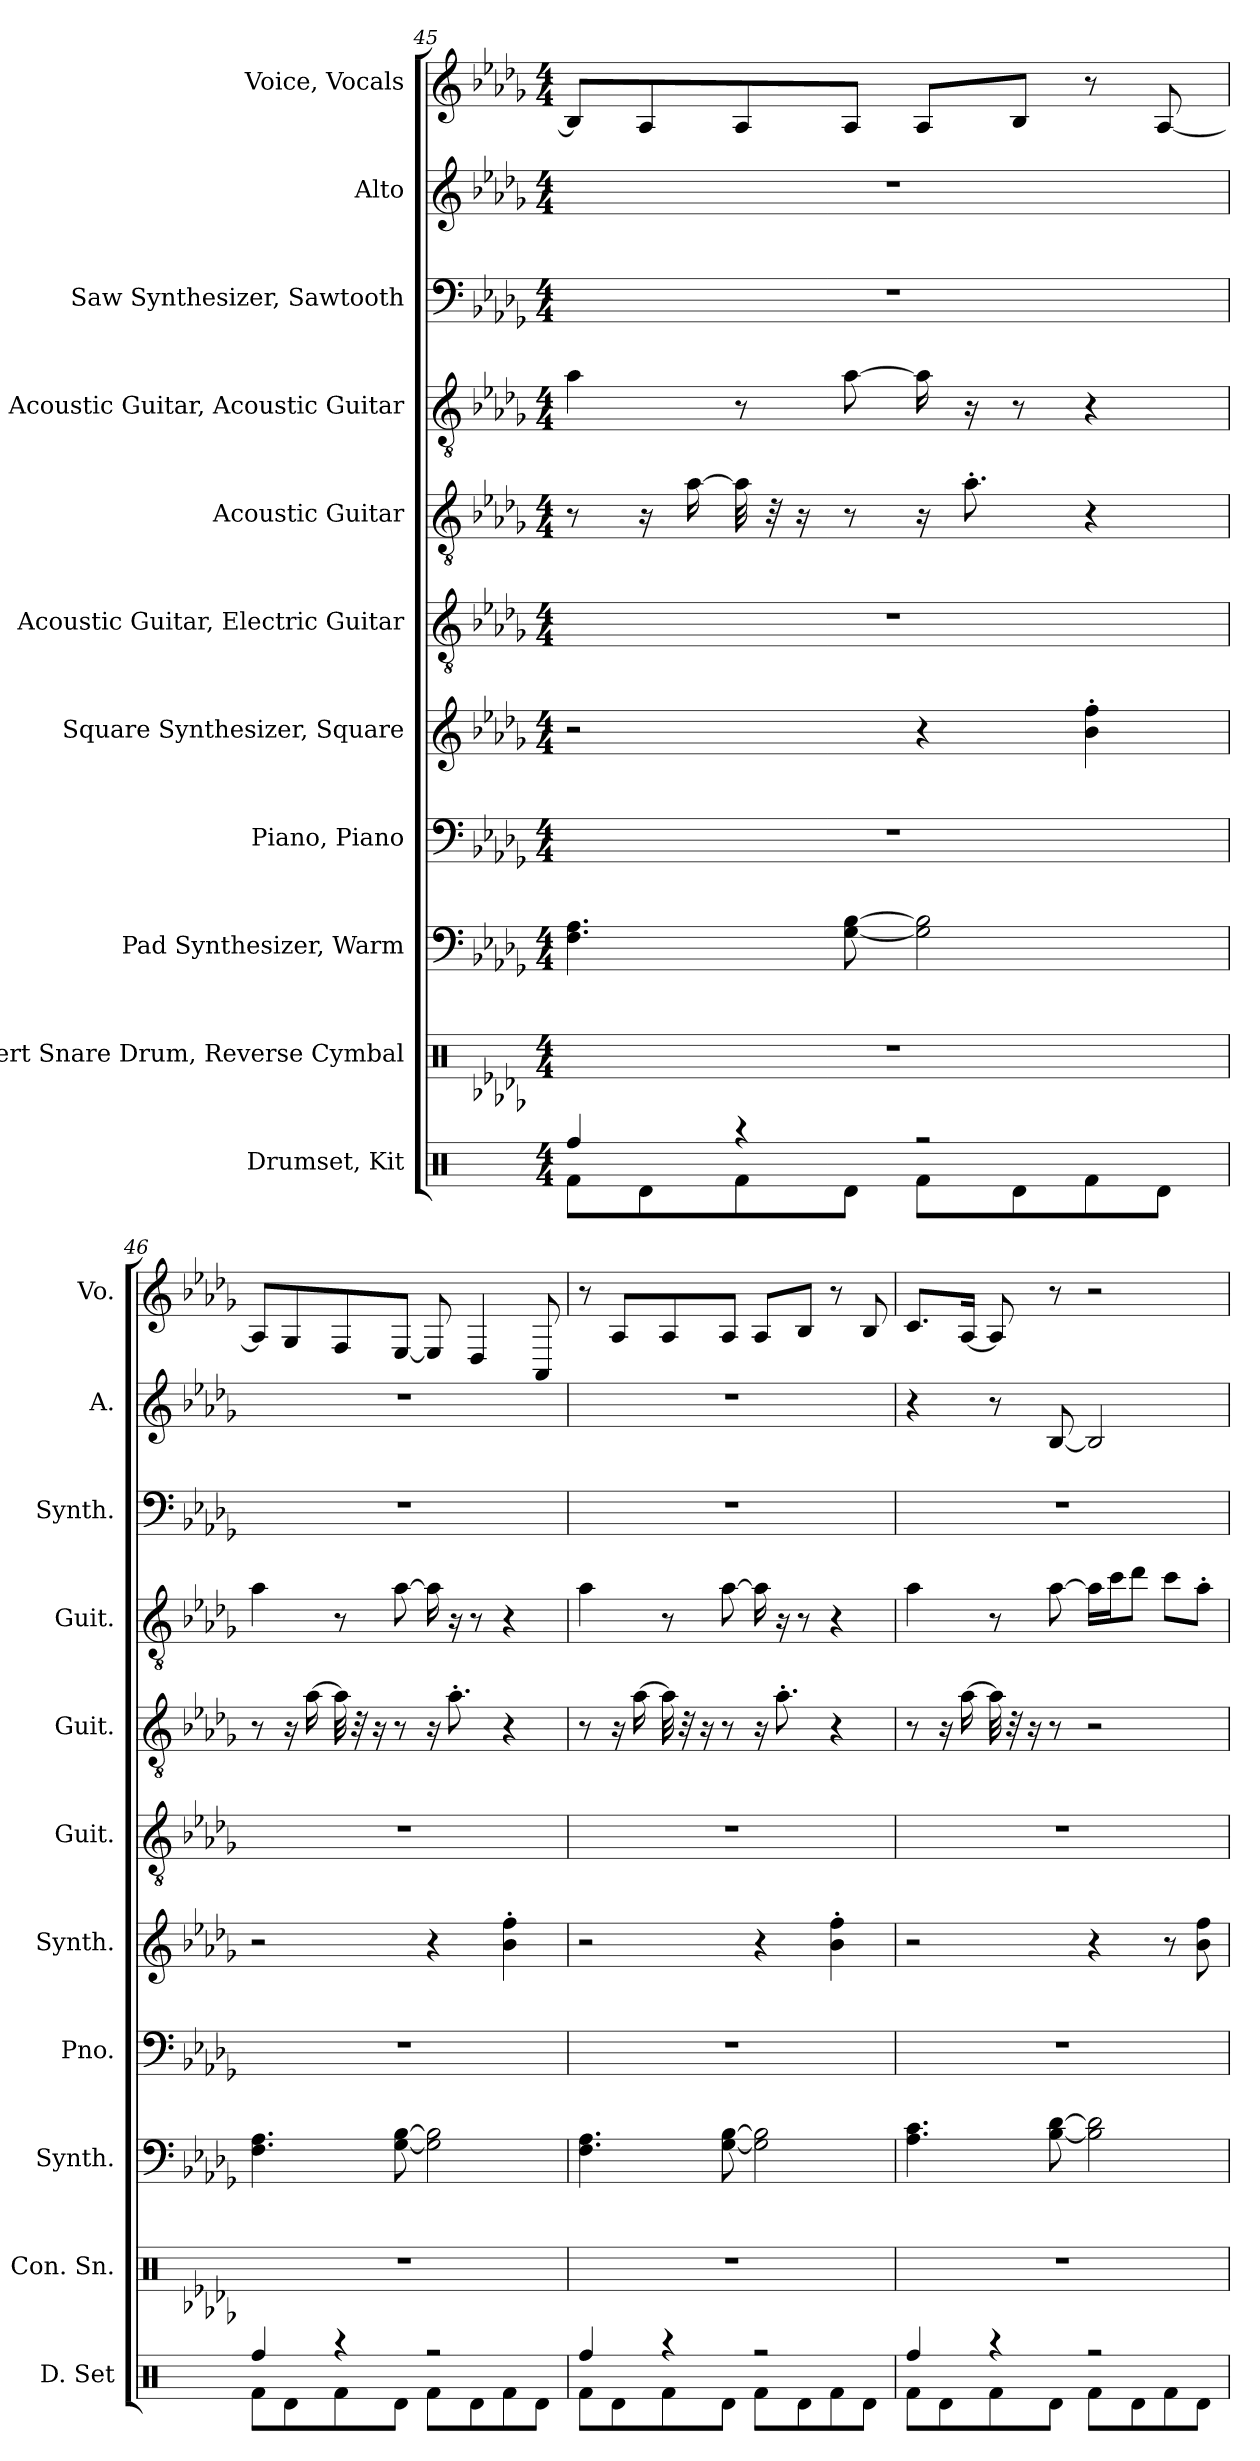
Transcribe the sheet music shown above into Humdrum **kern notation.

**kern	**kern	**kern	**kern	**kern	**kern	**kern	**kern	**kern	**kern	**kern
*part11	*part10	*part9	*part8	*part7	*part6	*part5	*part4	*part3	*part2	*part1
*staff11	*staff10	*staff9	*staff8	*staff7	*staff6	*staff5	*staff4	*staff3	*staff2	*staff1
*I"Drumset, Kit	*I"Concert Snare Drum, Reverse Cymbal	*I"Pad Synthesizer, Warm	*I"Piano, Piano	*I"Square Synthesizer, Square	*I"Acoustic Guitar, Electric Guitar	*I"Acoustic Guitar	*I"Acoustic Guitar, Acoustic Guitar	*I"Saw Synthesizer, Sawtooth	*I"Alto	*I"Voice, Vocals
*I'D. Set	*I'Con. Sn.	*I'Synth.	*I'Pno.	*I'Synth.	*I'Guit.	*I'Guit.	*I'Guit.	*I'Synth.	*I'A.	*I'Vo.
!!LO:PB:g=z
*clefX	*clefX	*clefF4	*clefF4	*clefG2	*clefGv2	*clefGv2	*clefGv2	*clefF4	*clefG2	*clefG2
*k[]	*k[b-e-a-d-g-]	*k[b-e-a-d-g-]	*k[b-e-a-d-g-]	*k[b-e-a-d-g-]	*k[b-e-a-d-g-]	*k[b-e-a-d-g-]	*k[b-e-a-d-g-]	*k[b-e-a-d-g-]	*k[b-e-a-d-g-]	*k[b-e-a-d-g-]
*M4/4	*M4/4	*M4/4	*M4/4	*M4/4	*M4/4	*M4/4	*M4/4	*M4/4	*M4/4	*M4/4
=45	=45	=45	=45	=45	=45	=45	=45	=45	=45	=45
*^	*	*	*	*	*	*	*	*	*	*
4Rff/	8Rf\L	1r	4.F\ 4.A-\	1r	2r	1r	8r	4a-\	1r	1r	8B-/L]
.	8Rd\	.	.	.	.	.	16r	.	.	.	8A-/
.	.	.	.	.	.	.	[16a-\	.	.	.	.
4r	8Rf\	.	.	.	.	.	32a-\]	8r	.	.	8A-/
.	.	.	.	.	.	.	32r	.	.	.	.
.	.	.	.	.	.	.	16r	.	.	.	.
.	8Rd\J	.	[8G-\ [8B-\	.	.	.	8r	[8a-\	.	.	8A-/J
2r	8Rf\L	.	2G-\] 2B-\]	.	4r	.	16r	16a-\]	.	.	8A-/L
.	.	.	.	.	.	.	8.a-'\	16r	.	.	.
.	8Rd\	.	.	.	.	.	.	8r	.	.	8B-/J
.	8Rf\	.	.	.	4b-\' 4ff\'	.	4r	4r	.	.	8r
.	8Rd\J	.	.	.	.	.	.	.	.	.	[8A-/
=46	=46	=46	=46	=46	=46	=46	=46	=46	=46	=46	=46
4Rff/	8Rf\L	1r	4.F\ 4.A-\	1r	2r	1r	8r	4a-\	1r	1r	8A-/L]
.	8Rd\	.	.	.	.	.	16r	.	.	.	8G-/
.	.	.	.	.	.	.	[16a-\	.	.	.	.
4r	8Rf\	.	.	.	.	.	32a-\]	8r	.	.	8F/
.	.	.	.	.	.	.	32r	.	.	.	.
.	.	.	.	.	.	.	16r	.	.	.	.
.	8Rd\J	.	[8G-\ [8B-\	.	.	.	8r	[8a-\	.	.	[8E-/J
2r	8Rf\L	.	2G-\] 2B-\]	.	4r	.	16r	16a-\]	.	.	8E-/]
.	.	.	.	.	.	.	8.a-'\	16r	.	.	.
.	8Rd\	.	.	.	.	.	.	8r	.	.	4D-/
.	8Rf\	.	.	.	4b-\' 4ff\'	.	4r	4r	.	.	.
.	8Rd\J	.	.	.	.	.	.	.	.	.	8AA-/
!!LO:PB:g=z
=47	=47	=47	=47	=47	=47	=47	=47	=47	=47	=47	=47
4Rff/	8Rf\L	1r	4.F\ 4.A-\	1r	2r	1r	8r	4a-\	1r	1r	8r
.	8Rd\	.	.	.	.	.	16r	.	.	.	8A-/L
.	.	.	.	.	.	.	[16a-\	.	.	.	.
4r	8Rf\	.	.	.	.	.	32a-\]	8r	.	.	8A-/
.	.	.	.	.	.	.	32r	.	.	.	.
.	.	.	.	.	.	.	16r	.	.	.	.
.	8Rd\J	.	[8G-\ [8B-\	.	.	.	8r	[8a-\	.	.	8A-/J
2r	8Rf\L	.	2G-\] 2B-\]	.	4r	.	16r	16a-\]	.	.	8A-/L
.	.	.	.	.	.	.	8.a-'\	16r	.	.	.
.	8Rd\	.	.	.	.	.	.	8r	.	.	8B-/J
.	8Rf\	.	.	.	4b-\' 4ff\'	.	4r	4r	.	.	8r
.	8Rd\J	.	.	.	.	.	.	.	.	.	8B-/
=48	=48	=48	=48	=48	=48	=48	=48	=48	=48	=48	=48
4Rff/	8Rf\L	1r	4.A-\ 4.c\	1r	2r	1r	8r	4a-\	1r	4r	8.c/L
.	8Rd\	.	.	.	.	.	16r	.	.	.	.
.	.	.	.	.	.	.	[16a-\	.	.	.	[16A-/Jk
4r	8Rf\	.	.	.	.	.	32a-\]	8r	.	8r	8A-/]
.	.	.	.	.	.	.	32r	.	.	.	.
.	.	.	.	.	.	.	16r	.	.	.	.
.	8Rd\J	.	[8B-\ [8d-\	.	.	.	8r	[8a-\	.	[8B-/	8r
2r	8Rf\L	.	2B-\] 2d-\]	.	4r	.	2r	16a-\LL]	.	2B-/]	2r
.	.	.	.	.	.	.	.	16cc\J	.	.	.
.	8Rd\	.	.	.	.	.	.	8dd-\J	.	.	.
.	8Rf\	.	.	.	8r	.	.	8cc\L	.	.	.
.	8Rd\J	.	.	.	8b-\ 8ff\	.	.	8a-'\J	.	.	.
*v	*v	*	*	*	*	*	*	*	*	*	*
=	=	=	=	=	=	=	=	=	=	=
*-	*-	*-	*-	*-	*-	*-	*-	*-	*-	*-
